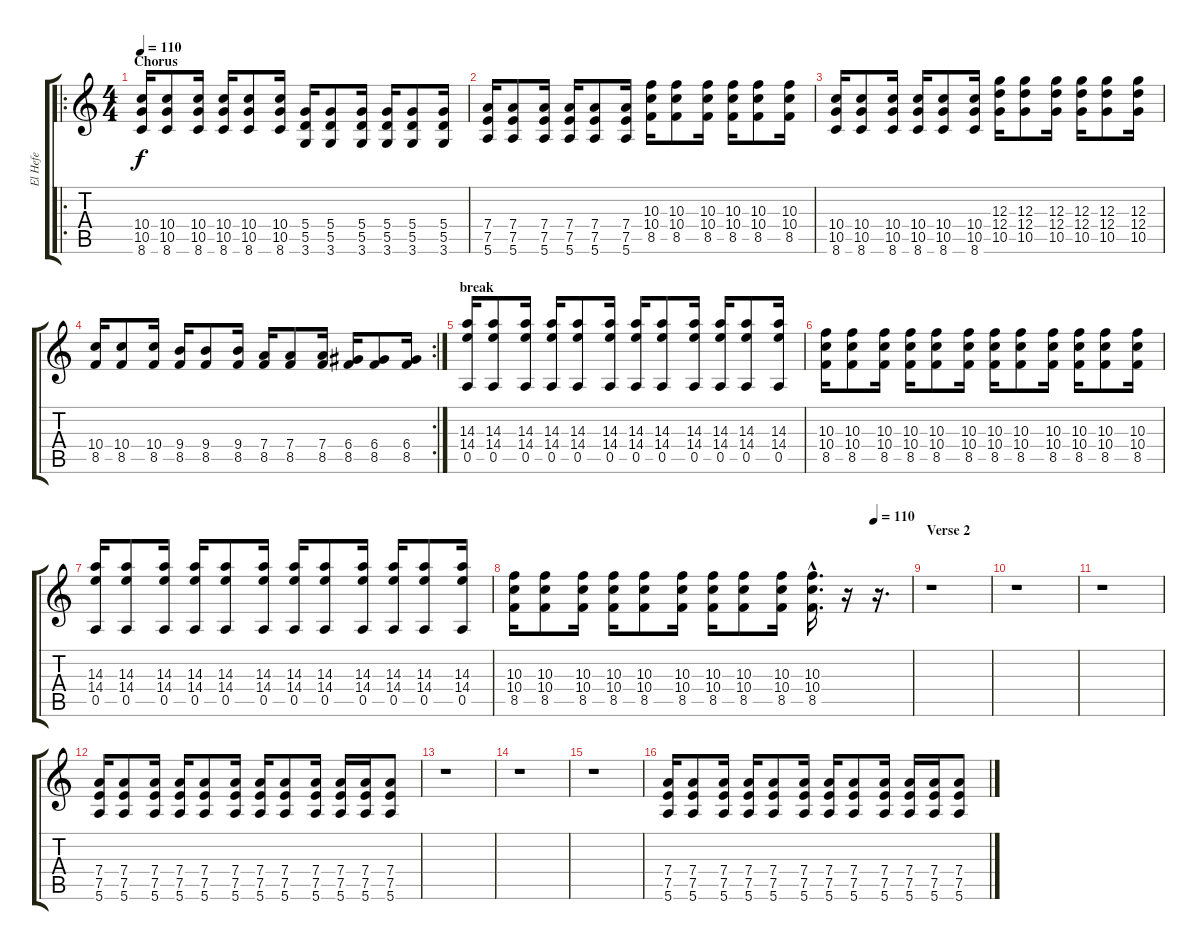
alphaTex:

\track ("El Hefe" "El Hefe") {instrument overdrivenguitar}
\staff {score tabs}
\tuning (E4 B3 G3 D3 A2 E2) {hide}
\ro
\ts (4 4)
\section ("" "Chorus")
\tempo 110
\clef g2
\ks c
(10.4 10.5 8.6).16{dy f} (10.4 10.5 8.6).8 (10.4 10.5 8.6).16 (10.4 10.5 8.6).16 (10.4 10.5 8.6).8 (10.4 10.5 8.6).16 (5.4 5.5 3.6).16 (5.4 5.5 3.6).8 (5.4 5.5 3.6).16 (5.4 5.5 3.6).16 (5.4 5.5 3.6).8 (5.4 5.5 3.6).16 |
(7.4 7.5 5.6).16 (7.4 7.5 5.6).8 (7.4 7.5 5.6).16 (7.4 7.5 5.6).16 (7.4 7.5 5.6).8 (7.4 7.5 5.6).16 (10.3 10.4 8.5).16 (10.3 10.4 8.5).8 (10.3 10.4 8.5).16 (10.3 10.4 8.5).16 (10.3 10.4 8.5).8 (10.3 10.4 8.5).16 |
(10.4 10.5 8.6).16 (10.4 10.5 8.6).8 (10.4 10.5 8.6).16 (10.4 10.5 8.6).16 (10.4 10.5 8.6).8 (10.4 10.5 8.6).16 (12.3 12.4 10.5).16 (12.3 12.4 10.5).8 (12.3 12.4 10.5).16 (12.3 12.4 10.5).16 (12.3 12.4 10.5).8 (12.3 12.4 10.5).16 |
\rc 2
(10.4 8.5).16 (10.4 8.5).8 (10.4 8.5).16 (9.4 8.5).16 (9.4 8.5).8 (9.4 8.5).16 (7.4 8.5).16 (7.4 8.5).8 (7.4 8.5).16 (6.4 8.5).16 (6.4 8.5).8 (6.4 8.5).16 |
\section ("" "break")
(14.3 14.4 0.5).16{volume 11} (14.3 14.4 0.5).8 (14.3 14.4 0.5).16 (14.3 14.4 0.5).16 (14.3 14.4 0.5).8 (14.3 14.4 0.5).16 (14.3 14.4 0.5).16 (14.3 14.4 0.5).8 (14.3 14.4 0.5).16 (14.3 14.4 0.5).16 (14.3 14.4 0.5).8 (14.3 14.4 0.5).16 |
(10.3 10.4 8.5).16 (10.3 10.4 8.5).8 (10.3 10.4 8.5).16 (10.3 10.4 8.5).16 (10.3 10.4 8.5).8 (10.3 10.4 8.5).16 (10.3 10.4 8.5).16 (10.3 10.4 8.5).8 (10.3 10.4 8.5).16 (10.3 10.4 8.5).16 (10.3 10.4 8.5).8 (10.3 10.4 8.5).16 |
(14.3 14.4 0.5).16 (14.3 14.4 0.5).8 (14.3 14.4 0.5).16 (14.3 14.4 0.5).16 (14.3 14.4 0.5).8 (14.3 14.4 0.5).16 (14.3 14.4 0.5).16 (14.3 14.4 0.5).8 (14.3 14.4 0.5).16 (14.3 14.4 0.5).16 (14.3 14.4 0.5).8 (14.3 14.4 0.5).16 |
\tempo (110 0.90625)
(10.3 10.4 8.5).16 (10.3 10.4 8.5).8 (10.3 10.4 8.5).16 (10.3 10.4 8.5).16 (10.3 10.4 8.5).8 (10.3 10.4 8.5).16 (10.3 10.4 8.5).16 (10.3 10.4 8.5).8 (10.3 10.4 8.5).16 (10.3{hac} 10.4{hac} 8.5{hac}).16{d} r.16 r.16{d} |
\section ("" "Verse 2")
r.1 |
r.1 |
r.1 |
(7.4 7.5 5.6).16 (7.4 7.5 5.6).8 (7.4 7.5 5.6).16 (7.4 7.5 5.6).16 (7.4 7.5 5.6).8 (7.4 7.5 5.6).16 (7.4 7.5 5.6).16 (7.4 7.5 5.6).8 (7.4 7.5 5.6).16 (7.4 7.5 5.6).16 (7.4 7.5 5.6).16 (7.4 7.5 5.6).8 |
r.1 |
r.1 |
r.1 |
(7.4 7.5 5.6).16 (7.4 7.5 5.6).8 (7.4 7.5 5.6).16 (7.4 7.5 5.6).16 (7.4 7.5 5.6).8 (7.4 7.5 5.6).16 (7.4 7.5 5.6).16 (7.4 7.5 5.6).8 (7.4 7.5 5.6).16 (7.4 7.5 5.6).16 (7.4 7.5 5.6).16 (7.4 7.5 5.6).8
